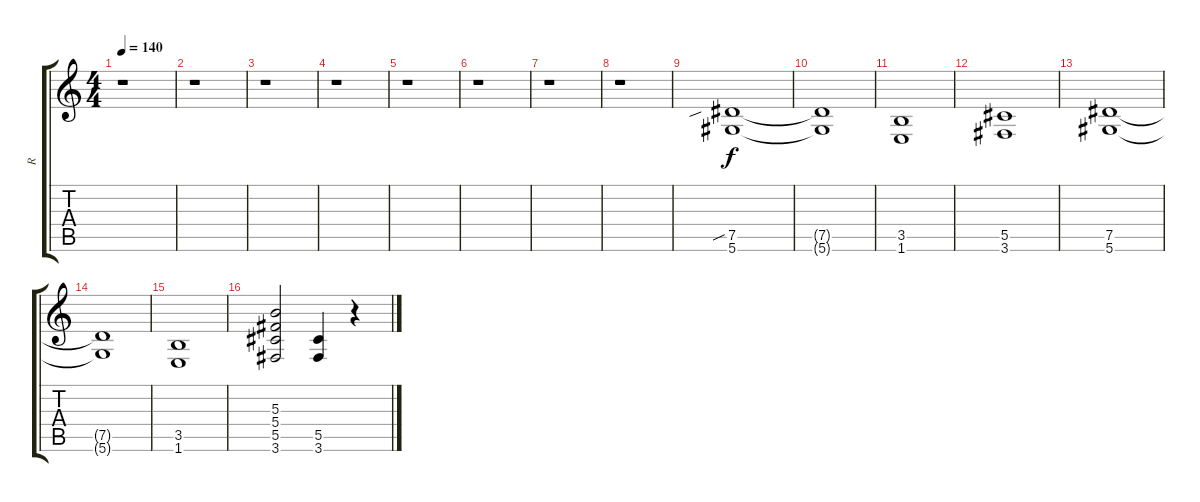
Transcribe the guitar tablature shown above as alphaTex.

\track ("R" "R") {instrument distortionguitar}
\staff {score tabs}
\tuning (Eb4 Bb3 Gb3 Db3 Ab2 Eb2) {hide}
\ts (4 4)
\tempo 140
\clef g2
\ks c
r.1{dy f instrument distortionguitar} |
r.1 |
r.1 |
r.1 |
r.1 |
r.1 |
r.1 |
r.1 |
(7.5{sib} 5.6).1 |
(7.5{t} 5.6{t}).1 |
(3.5 1.6).1 |
(5.5 3.6).1 |
(7.5 5.6).1 |
(7.5{t} 5.6{t}).1 |
(3.5 1.6).1 |
(5.3 5.4 5.5 3.6).2 (5.5 3.6).4 r.4
